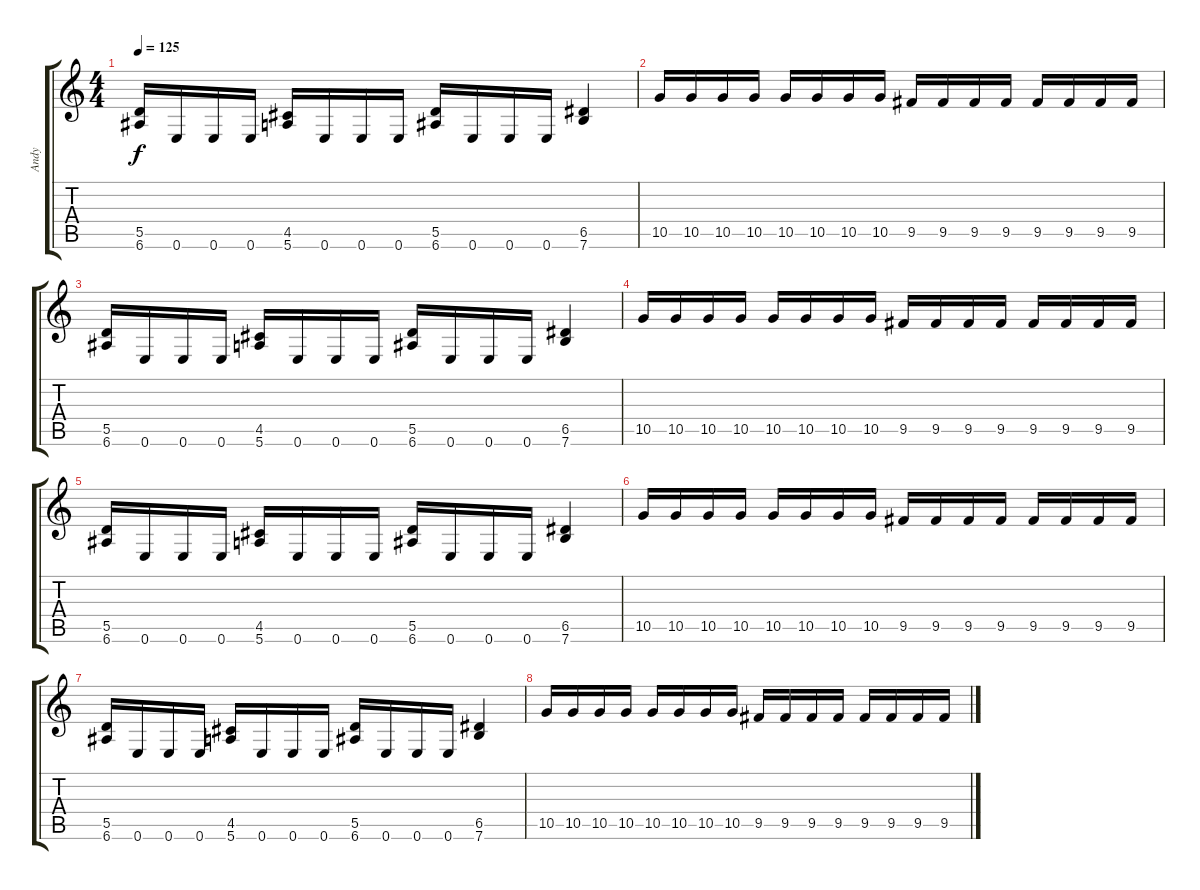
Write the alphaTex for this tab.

\track ("Andy" "Andy") {instrument distortionguitar}
\staff {score tabs}
\tuning (E4 B3 G3 D3 A2 E2) {hide}
\ts (4 4)
\tempo 125
\clef g2
\ks c
(5.5 6.6).16{dy f} 0.6.16 0.6.16 0.6.16 (4.5 5.6).16 0.6.16 0.6.16 0.6.16 (5.5 6.6).16 0.6.16 0.6.16 0.6.16 (6.5 7.6).4 |
10.5.16 10.5.16 10.5.16 10.5.16 10.5.16 10.5.16 10.5.16 10.5.16 9.5.16 9.5.16 9.5.16 9.5.16 9.5.16 9.5.16 9.5.16 9.5.16 |
(5.5 6.6).16 0.6.16 0.6.16 0.6.16 (4.5 5.6).16 0.6.16 0.6.16 0.6.16 (5.5 6.6).16 0.6.16 0.6.16 0.6.16 (6.5 7.6).4 |
10.5.16 10.5.16 10.5.16 10.5.16 10.5.16 10.5.16 10.5.16 10.5.16 9.5.16 9.5.16 9.5.16 9.5.16 9.5.16 9.5.16 9.5.16 9.5.16 |
(5.5 6.6).16 0.6.16 0.6.16 0.6.16 (4.5 5.6).16 0.6.16 0.6.16 0.6.16 (5.5 6.6).16 0.6.16 0.6.16 0.6.16 (6.5 7.6).4 |
10.5.16 10.5.16 10.5.16 10.5.16 10.5.16 10.5.16 10.5.16 10.5.16 9.5.16 9.5.16 9.5.16 9.5.16 9.5.16 9.5.16 9.5.16 9.5.16 |
(5.5 6.6).16 0.6.16 0.6.16 0.6.16 (4.5 5.6).16 0.6.16 0.6.16 0.6.16 (5.5 6.6).16 0.6.16 0.6.16 0.6.16 (6.5 7.6).4 |
10.5.16 10.5.16 10.5.16 10.5.16 10.5.16 10.5.16 10.5.16 10.5.16 9.5.16 9.5.16 9.5.16 9.5.16 9.5.16 9.5.16 9.5.16 9.5.16
